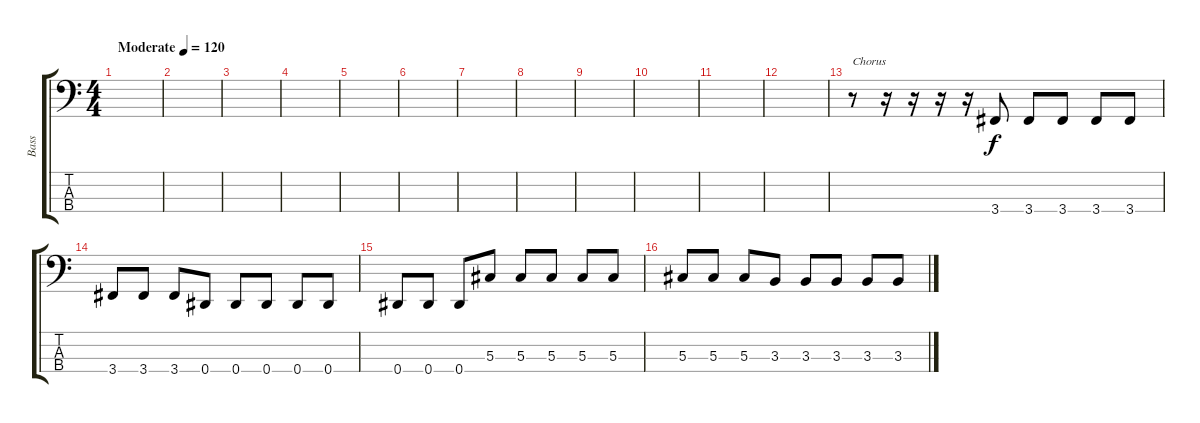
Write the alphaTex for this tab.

\track ("Bass" "Bass") {instrument electricbasspick}
\staff {score tabs}
\tuning (Gb2 Db2 Ab1 Eb1) {hide}
\ts (4 4)
\tempo (120 "Moderate")
\clef f4
\ks c
|
|
|
|
|
|
|
|
|
|
|
|
r.8{txt "Chorus"} r.16 r.16 r.16 r.16 3.4.8 3.4.8 3.4.8 3.4.8 3.4.8 |
3.4.8 3.4.8 3.4.8 0.4.8 0.4.8 0.4.8 0.4.8 0.4.8 |
0.4.8 0.4.8 0.4.8 5.3.8 5.3.8 5.3.8 5.3.8 5.3.8 |
5.3.8 5.3.8 5.3.8 3.3.8 3.3.8 3.3.8 3.3.8 3.3.8
